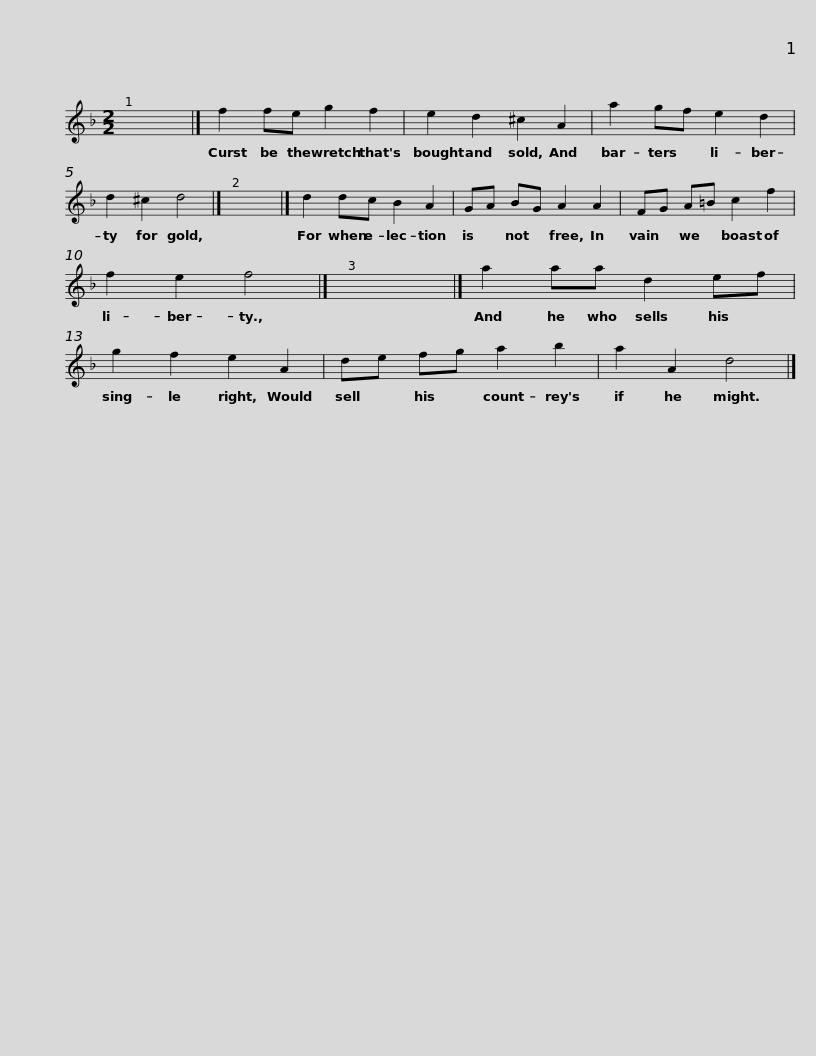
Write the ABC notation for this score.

X:1
L:1/8
M:2/2
I:linebreak $
K:Dmin
V:1 treble
V:1
 x8 |] f2 fe g2 f2 | e2 d2 ^c2 A2 | a2 gf e2 d2 | d2 ^c2 d4 |] %5
 x8 |]$ d2 dc B2 A2 | GA BG A2 A2 | FG A=B c2 f2 | f2 e2 f4 |] %10
 x8 |] a2 aa d2 ef |$ g2 f2 e2 A2 | de fg a2 b2 | a2 A2 d4 |] %15
